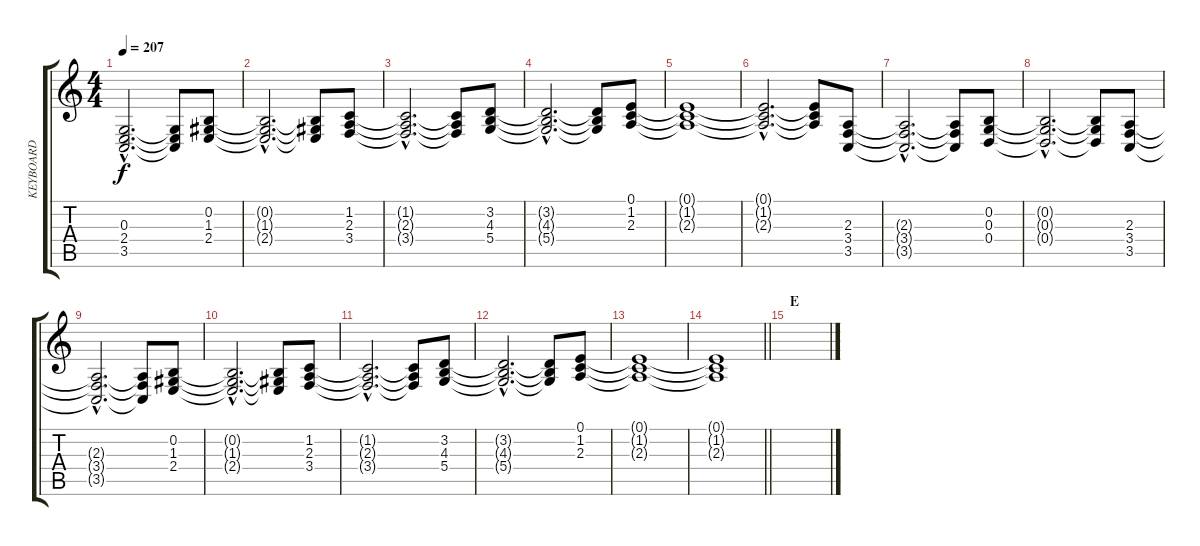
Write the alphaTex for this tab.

\track ("KEYBOARD" "KEYBOARD") {instrument stringensemble1}
\staff {score tabs}
\tuning (E4 B3 G3 D3 A2 E2) {hide}
\ts (4 4)
\tempo 207
\clef g2
\ks c
(0.3{hac t} 2.4{hac t} 3.5{hac t}).2{d dy f} (0.3{t} 2.4{t} 3.5{t}).8 (0.2 1.3 2.4).8 |
(0.2{hac t} 1.3{hac t} 2.4{hac t}).2{d} (0.2{t} 1.3{t} 2.4{t}).8 (1.2 2.3 3.4).8 |
(1.2{hac t} 2.3{hac t} 3.4{hac t}).2{d} (1.2{t} 2.3{t} 3.4{t}).8 (3.2 4.3 5.4).8 |
(3.2{hac t} 4.3{hac t} 5.4{hac t}).2{d} (3.2{t} 4.3{t} 5.4{t}).8 (0.1 1.2 2.3).8 |
(0.1{t} 1.2{t} 2.3{t}).1 |
(0.1{hac t} 1.2{hac t} 2.3{hac t}).2{d} (0.1{t} 1.2{t} 2.3{t}).8 (2.3 3.4 3.5).8 |
(2.3{hac t} 3.4{hac t} 3.5{hac t}).2{d} (2.3{t} 3.4{t} 3.5{t}).8 (0.2 0.3 0.4).8 |
(0.2{hac t} 0.3{hac t} 0.4{hac t}).2{d} (0.2{t} 0.3{t} 0.4{t}).8 (2.3 3.4 3.5).8 |
(2.3{hac t} 3.4{hac t} 3.5{hac t}).2{d} (2.3{t} 3.4{t} 3.5{t}).8 (0.2 1.3 2.4).8 |
(0.2{hac t} 1.3{hac t} 2.4{hac t}).2{d} (0.2{t} 1.3{t} 2.4{t}).8 (1.2 2.3 3.4).8 |
(1.2{hac t} 2.3{hac t} 3.4{hac t}).2{d} (1.2{t} 2.3{t} 3.4{t}).8 (3.2 4.3 5.4).8 |
(3.2{hac t} 4.3{hac t} 5.4{hac t}).2{d} (3.2{t} 4.3{t} 5.4{t}).8 (0.1 1.2 2.3).8 |
(0.1{t} 1.2{t} 2.3{t}).1 |
\barLineRight lightlight
(0.1{t} 1.2{t} 2.3{t}).1 |
\section ("" "E")
